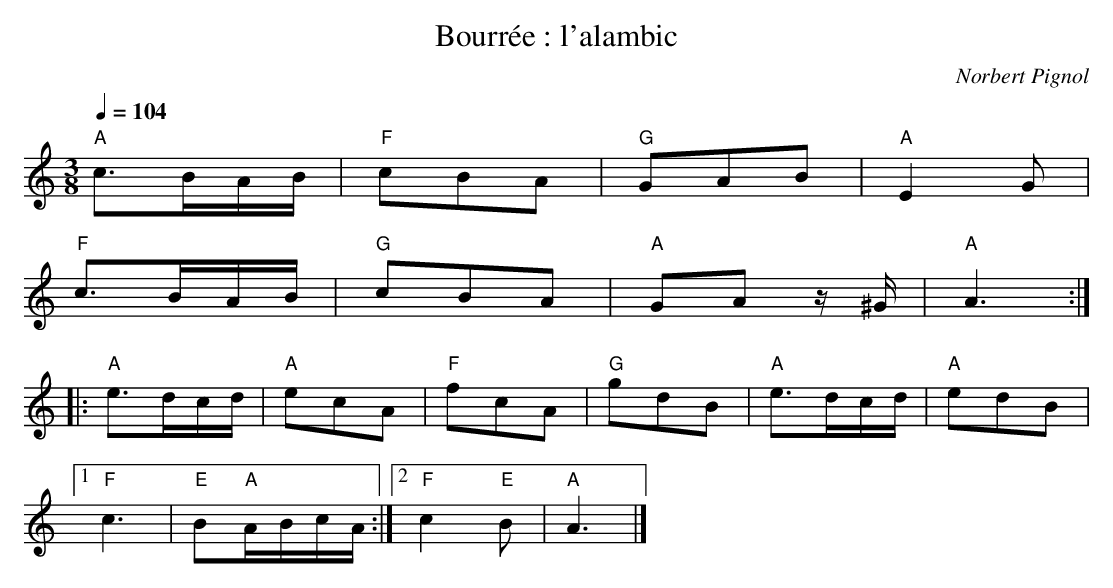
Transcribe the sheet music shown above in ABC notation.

X:1
T:Bourrée : l'alambic
C:Norbert Pignol
L:1/16
Q:1/4=104
M:3/8
K:C
"A"c3BAB | "F"c2B2A2 | "G"G2A2B2 | "A"E4G2 |
"F"c3BAB | "G"c2B2A2 | "A"G2A2 z ^G | "A"A6 ::
"A"e3dcd | "A"e2c2A2 | "F"f2c2A2 | "G"g2d2B2 | "A"e3dcd | "A"e2d2B2 |1
"F"c6 | "E"B2"A"ABcA :|2 "F"c4 "E"B2 | "A"A6 |]
